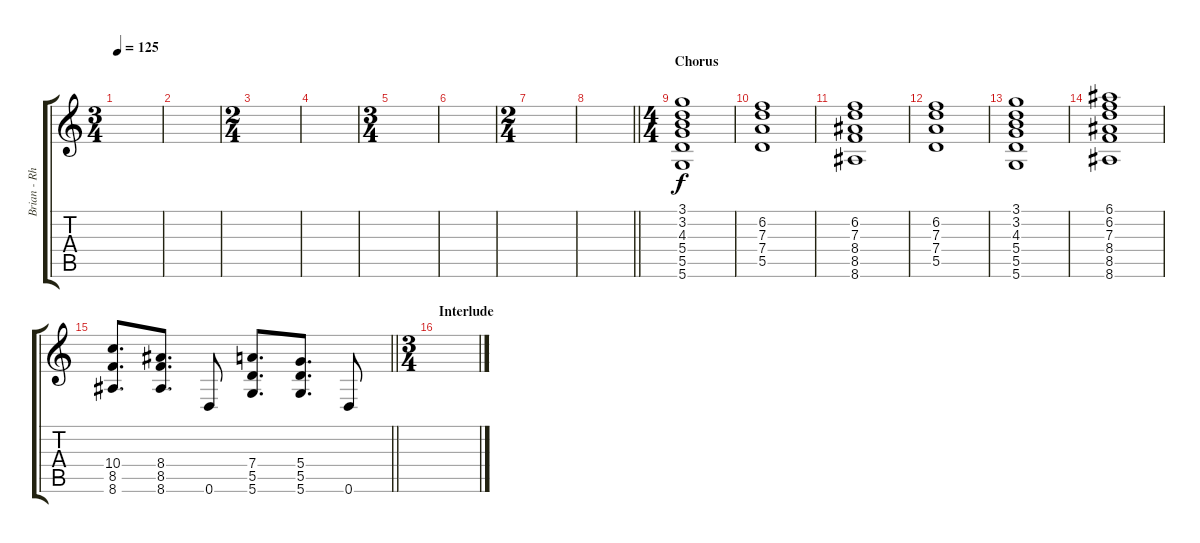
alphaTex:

\track ("Brian - Rhythm Guitar" "Brian - Rh") {instrument electricguitarjazz}
\staff {score tabs}
\tuning (E4 B3 G3 D3 A2 D2) {hide}
\ts (3 4)
\tempo 125
\clef g2
\ks c
|
|
\ts (2 4)
|
|
\ts (3 4)
|
|
\ts (2 4)
|
\barLineRight lightlight
|
\ts (4 4)
\section ("" "Chorus")
(3.1 3.2 4.3 5.4 5.5 5.6).1 |
(6.2 7.3 7.4 5.5).1 |
(6.2 7.3 8.4 8.5 8.6).1 |
(6.2 7.3 7.4 5.5).1 |
(3.1 3.2 4.3 5.4 5.5 5.6).1 |
(6.1 6.2 7.3 8.4 8.5 8.6).1 |
\barLineRight lightlight
(10.4 8.5 8.6).8{d instrument electricguitarjazz} (8.4 8.5 8.6).8{d} 0.6.8 (7.4 5.5 5.6).8{d} (5.4 5.5 5.6).8{d} 0.6.8 |
\ts (3 4)
\section ("" "Interlude")
